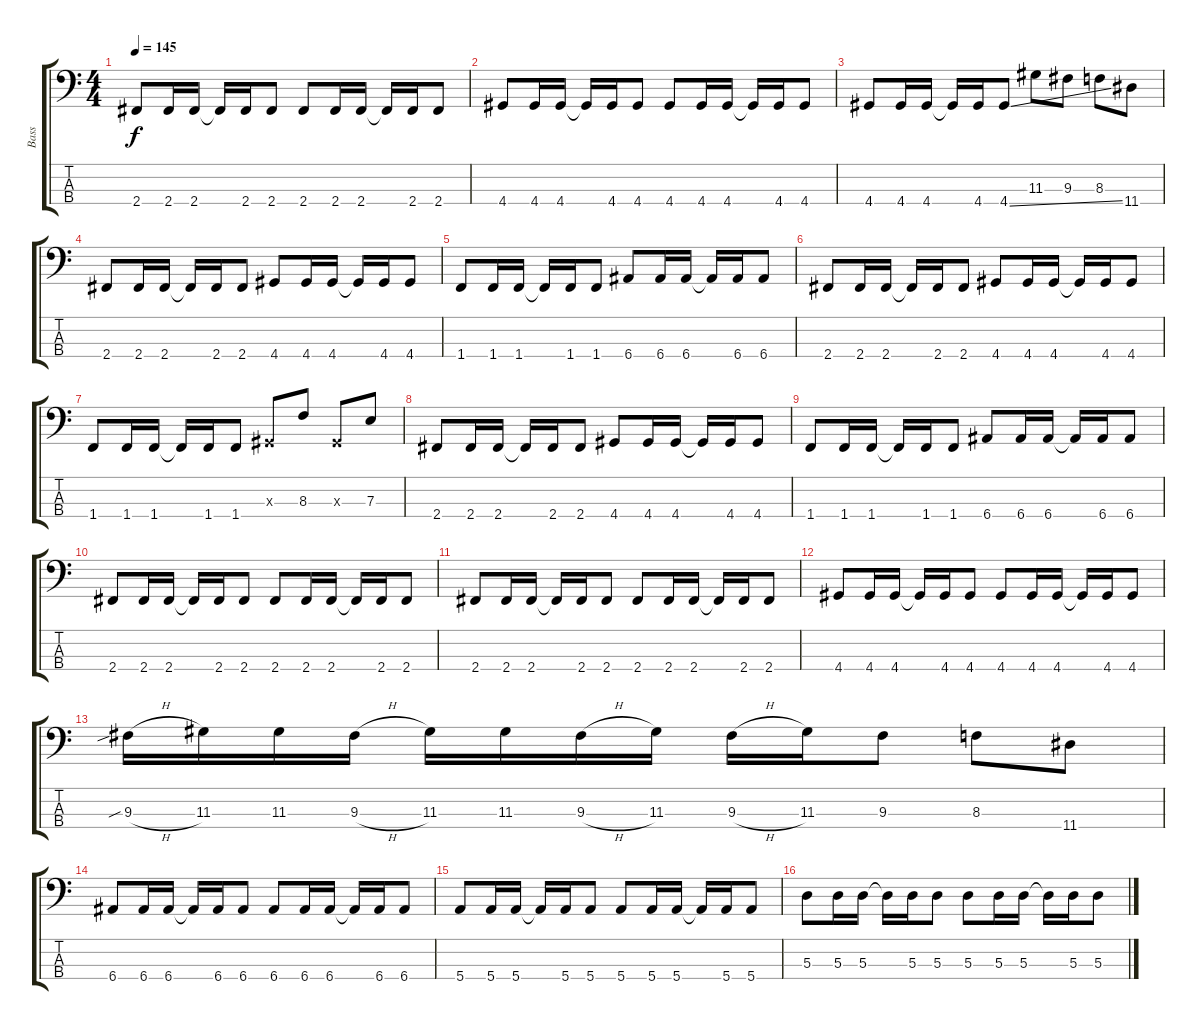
\track ("Bass" "Bass") {instrument electricbasspick}
\staff {score tabs}
\tuning (G2 D2 A1 E1) {hide}
\ts (4 4)
\tempo 145
\clef f4
\ks c
2.4.8{dy f} 2.4.16 2.4.16 2.4{t}.16 2.4.16 2.4.8 2.4.8 2.4.16 2.4.16 2.4{t}.16 2.4.16 2.4.8 |
4.4.8 4.4.16 4.4.16 4.4{t}.16 4.4.16 4.4.8 4.4.8 4.4.16 4.4.16 4.4{t}.16 4.4.16 4.4.8 |
4.4.8 4.4.16 4.4.16 4.4{t}.16 4.4.16 4.4{ss}.8 11.3.8 9.3.8 8.3.8 11.4.8 |
2.4.8 2.4.16 2.4.16 2.4{t}.16 2.4.16 2.4.8 4.4.8 4.4.16 4.4.16 4.4{t}.16 4.4.16 4.4.8 |
1.4.8 1.4.16 1.4.16 1.4{t}.16 1.4.16 1.4.8 6.4.8 6.4.16 6.4.16 6.4{t}.16 6.4.16 6.4.8 |
2.4.8 2.4.16 2.4.16 2.4{t}.16 2.4.16 2.4.8 4.4.8 4.4.16 4.4.16 4.4{t}.16 4.4.16 4.4.8 |
1.4.8 1.4.16 1.4.16 1.4{t}.16 1.4.16 1.4.8 -1.3{x}.8 8.3.8 -1.3{x}.8 7.3.8 |
2.4.8 2.4.16 2.4.16 2.4{t}.16 2.4.16 2.4.8 4.4.8 4.4.16 4.4.16 4.4{t}.16 4.4.16 4.4.8 |
1.4.8 1.4.16 1.4.16 1.4{t}.16 1.4.16 1.4.8 6.4.8 6.4.16 6.4.16 6.4{t}.16 6.4.16 6.4.8 |
2.4.8 2.4.16 2.4.16 2.4{t}.16 2.4.16 2.4.8 2.4.8 2.4.16 2.4.16 2.4{t}.16 2.4.16 2.4.8 |
2.4.8 2.4.16 2.4.16 2.4{t}.16 2.4.16 2.4.8 2.4.8 2.4.16 2.4.16 2.4{t}.16 2.4.16 2.4.8 |
4.4.8 4.4.16 4.4.16 4.4{t}.16 4.4.16 4.4.8 4.4.8 4.4.16 4.4.16 4.4{t}.16 4.4.16 4.4.8 |
9.3{sib h}.16 11.3.16 11.3.16 9.3{h}.16 11.3.16 11.3.16 9.3{h}.16 11.3.16 9.3{h}.16 11.3.16 9.3.8 8.3.8 11.4.8 |
6.4.8 6.4.16 6.4.16 6.4{t}.16 6.4.16 6.4.8 6.4.8 6.4.16 6.4.16 6.4{t}.16 6.4.16 6.4.8 |
5.4.8 5.4.16 5.4.16 5.4{t}.16 5.4.16 5.4.8 5.4.8 5.4.16 5.4.16 5.4{t}.16 5.4.16 5.4.8 |
5.3.8 5.3.16 5.3.16 5.3{t}.16 5.3.16 5.3.8 5.3.8 5.3.16 5.3.16 5.3{t}.16 5.3.16 5.3.8
